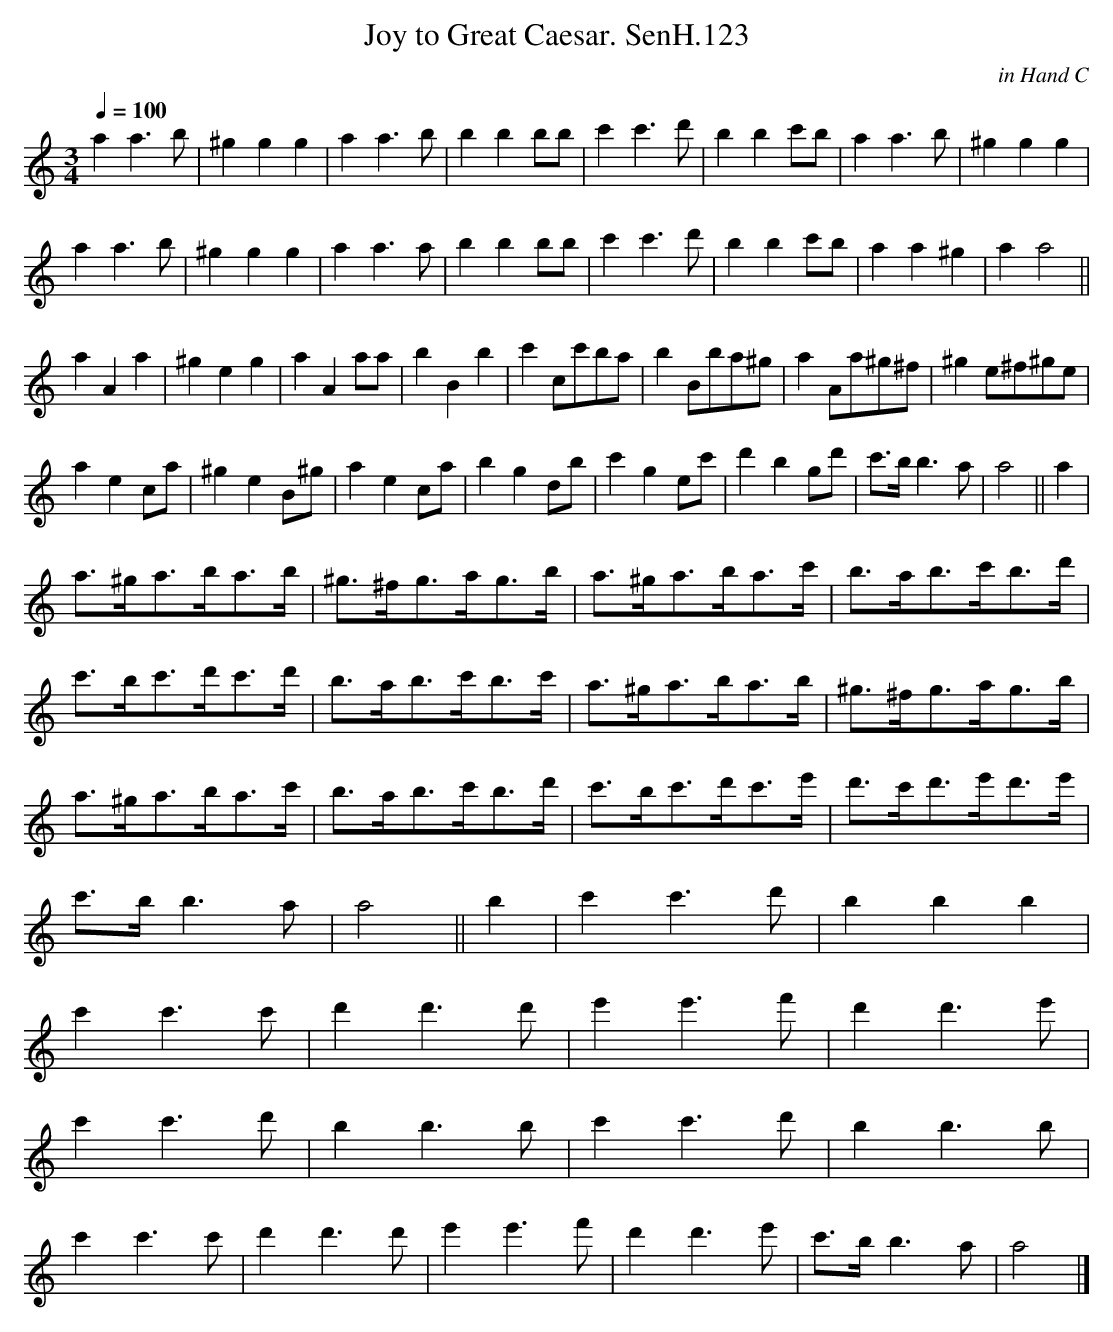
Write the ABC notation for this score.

X:1
T:Joy to Great Caesar. SenH.123
C:in Hand C
Q:1/4=100
M:3/4
L:1/8
K:Am
a2a3b | ^g2g2g2 | a2a3b | b2b2bb | c'2c'3d' |b2b2c'b | a2a3b | ^g2g2g2 |
a2a3b | ^g2g2g2 | a2a3a | b2b2bb | c'2c'3d' |b2b2c'b | a2a2^g2 |a2a4 ||
a2A2a2 | ^g2e2g2 | a2A2aa | b2B2b2 | c'2cc'ba | b2Bba^g | a2Aa^g^f | ^g2 e^f^ge |
a2e2ca | ^g2e2B^g | a2e2ca | b2g2db | c'2g2ec' | d'2b2gd' |c'>b b3a | a4 || a2 |
a>^ga>ba>b | ^g>^fg>ag>b | a>^ga>ba>c' | b>ab>c'b>d' |
c'>bc'>d'c'>d' | b>ab>c'b>c' | a>^ga>ba>b | ^g>^fg>ag>b |
a>^ga>ba>c' | b>ab>c'b>d' | c'>bc'>d'c'>e' | d'>c'd'>e'd'>e' |
c'>bb3a | a4 || b2 | c'2c'3d' | b2b2b2 |
c'2c'3c' | d'2d'3d' | e'2e'3f' | d'2d'3e' |
c'2c'3d' | b2b3b | c'2c'3d' | b2b3b |
c'2c'3c' | d'2d'3d' | e'2e'3f' | d'2d'3e' | c'>bb3a | a4 |]
